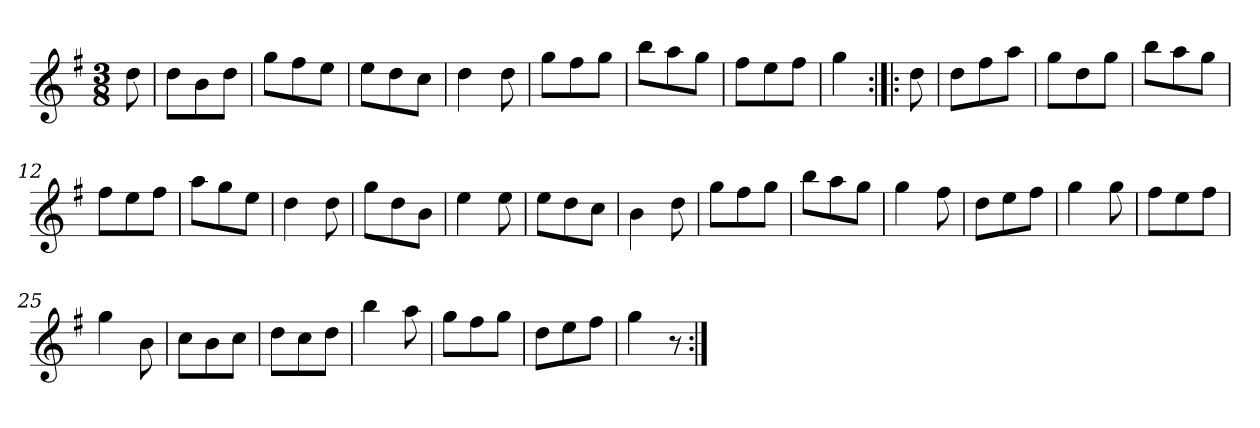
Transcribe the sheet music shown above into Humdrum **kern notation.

**kern
*part1
*staff1
*clefG2
*k[f#]
*G:
*M3/8
*MM120
=
8dd
=1
8dd\L
8b\
8dd\J
=2
8gg\L
8ff#\
8ee\J
=3
8ee\L
8dd\
8cc\J
=4
4dd
8dd
=5
8gg\L
8ff#\
8gg\J
=6
8bb\L
8aa\
8gg\J
=7
8ff#\L
8ee\
8ff#\J
=8
4gg
=:|!|:
8dd
=9
8dd\L
8ff#\
8aa\J
=10
8gg\L
8dd\
8gg\J
=11
8bb\L
8aa\
8gg\J
=12
8ff#\L
8ee\
8ff#\J
=13
8aa\L
8gg\
8ee\J
=14
4dd
8dd
=15
8gg\L
8dd\
8b\J
=16
4ee
8ee
=17
8ee\L
8dd\
8cc\J
=18
4b
8dd
=19
8gg\L
8ff#\
8gg\J
=20
8bb\L
8aa\
8gg\J
=21
4gg
8ff#
=22
8dd\L
8ee\
8ff#\J
=23
4gg
8gg
=24
8ff#\L
8ee\
8ff#\J
=25
4gg
8b
=26
8cc\L
8b\
8cc\J
=27
8dd\L
8cc\
8dd\J
=28
4bb
8aa
=29
8gg\L
8ff#\
8gg\J
=30
8dd\L
8ee\
8ff#\J
=31
4gg
8r
=:|!
*-
